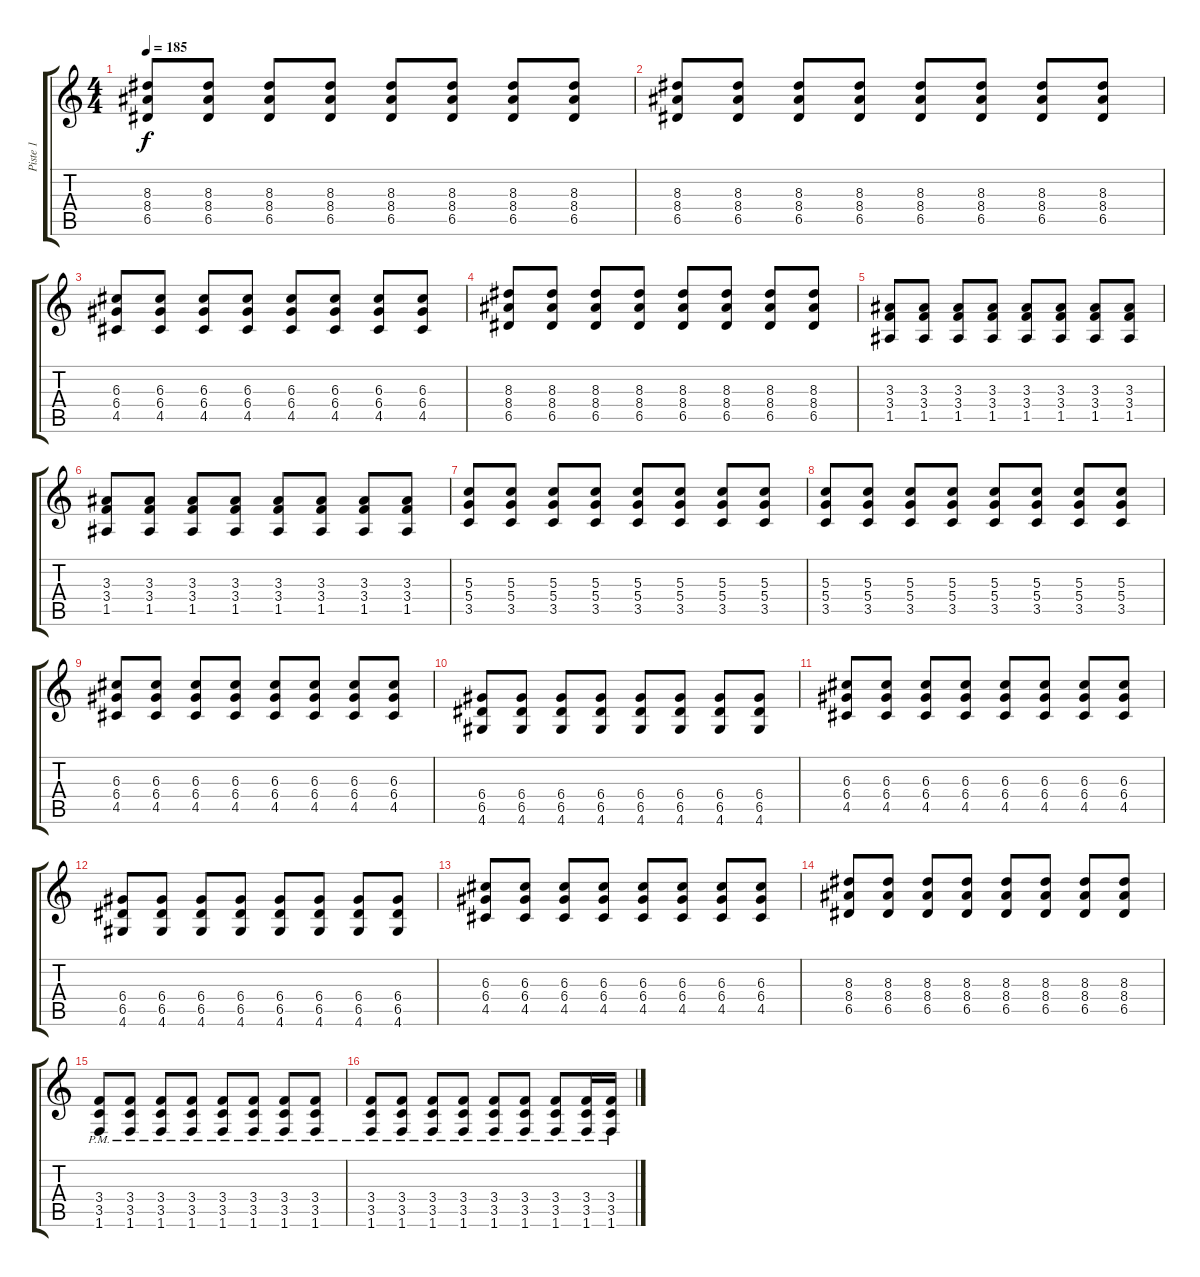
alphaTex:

\track ("Piste 1" "Piste 1") {instrument distortionguitar}
\staff {score tabs}
\tuning (E4 B3 G3 D3 A2 E2) {hide}
\ts (4 4)
\tempo 185
\clef g2
\ks c
(8.3 8.4 6.5).8{dy f} (8.3 8.4 6.5).8 (8.3 8.4 6.5).8 (8.3 8.4 6.5).8 (8.3 8.4 6.5).8 (8.3 8.4 6.5).8 (8.3 8.4 6.5).8 (8.3 8.4 6.5).8 |
(8.3 8.4 6.5).8 (8.3 8.4 6.5).8 (8.3 8.4 6.5).8 (8.3 8.4 6.5).8 (8.3 8.4 6.5).8 (8.3 8.4 6.5).8 (8.3 8.4 6.5).8 (8.3 8.4 6.5).8 |
(6.3 6.4 4.5).8 (6.3 6.4 4.5).8 (6.3 6.4 4.5).8 (6.3 6.4 4.5).8 (6.3 6.4 4.5).8 (6.3 6.4 4.5).8 (6.3 6.4 4.5).8 (6.3 6.4 4.5).8 |
(8.3 8.4 6.5).8 (8.3 8.4 6.5).8 (8.3 8.4 6.5).8 (8.3 8.4 6.5).8 (8.3 8.4 6.5).8 (8.3 8.4 6.5).8 (8.3 8.4 6.5).8 (8.3 8.4 6.5).8 |
(3.3 3.4 1.5).8 (3.3 3.4 1.5).8 (3.3 3.4 1.5).8 (3.3 3.4 1.5).8 (3.3 3.4 1.5).8 (3.3 3.4 1.5).8 (3.3 3.4 1.5).8 (3.3 3.4 1.5).8 |
(3.3 3.4 1.5).8 (3.3 3.4 1.5).8 (3.3 3.4 1.5).8 (3.3 3.4 1.5).8 (3.3 3.4 1.5).8 (3.3 3.4 1.5).8 (3.3 3.4 1.5).8 (3.3 3.4 1.5).8 |
(5.3 5.4 3.5).8 (5.3 5.4 3.5).8 (5.3 5.4 3.5).8 (5.3 5.4 3.5).8 (5.3 5.4 3.5).8 (5.3 5.4 3.5).8 (5.3 5.4 3.5).8 (5.3 5.4 3.5).8 |
(5.3 5.4 3.5).8 (5.3 5.4 3.5).8 (5.3 5.4 3.5).8 (5.3 5.4 3.5).8 (5.3 5.4 3.5).8 (5.3 5.4 3.5).8 (5.3 5.4 3.5).8 (5.3 5.4 3.5).8 |
(6.3 6.4 4.5).8 (6.3 6.4 4.5).8 (6.3 6.4 4.5).8 (6.3 6.4 4.5).8 (6.3 6.4 4.5).8 (6.3 6.4 4.5).8 (6.3 6.4 4.5).8 (6.3 6.4 4.5).8 |
(6.4 6.5 4.6).8 (6.4 6.5 4.6).8 (6.4 6.5 4.6).8 (6.4 6.5 4.6).8 (6.4 6.5 4.6).8 (6.4 6.5 4.6).8 (6.4 6.5 4.6).8 (6.4 6.5 4.6).8 |
(6.3 6.4 4.5).8 (6.3 6.4 4.5).8 (6.3 6.4 4.5).8 (6.3 6.4 4.5).8 (6.3 6.4 4.5).8 (6.3 6.4 4.5).8 (6.3 6.4 4.5).8 (6.3 6.4 4.5).8 |
(6.4 6.5 4.6).8 (6.4 6.5 4.6).8 (6.4 6.5 4.6).8 (6.4 6.5 4.6).8 (6.4 6.5 4.6).8 (6.4 6.5 4.6).8 (6.4 6.5 4.6).8 (6.4 6.5 4.6).8 |
(6.3 6.4 4.5).8 (6.3 6.4 4.5).8 (6.3 6.4 4.5).8 (6.3 6.4 4.5).8 (6.3 6.4 4.5).8 (6.3 6.4 4.5).8 (6.3 6.4 4.5).8 (6.3 6.4 4.5).8 |
(8.3 8.4 6.5).8 (8.3 8.4 6.5).8 (8.3 8.4 6.5).8 (8.3 8.4 6.5).8 (8.3 8.4 6.5).8 (8.3 8.4 6.5).8 (8.3 8.4 6.5).8 (8.3 8.4 6.5).8 |
(3.4{pm} 3.5{pm} 1.6).8 (3.4{pm} 3.5{pm} 1.6).8 (3.4{pm} 3.5{pm} 1.6).8 (3.4{pm} 3.5{pm} 1.6).8 (3.4{pm} 3.5{pm} 1.6).8 (3.4{pm} 3.5{pm} 1.6).8 (3.4{pm} 3.5{pm} 1.6).8 (3.4{pm} 3.5{pm} 1.6).8 |
(3.4{pm} 3.5{pm} 1.6).8 (3.4{pm} 3.5{pm} 1.6).8 (3.4{pm} 3.5{pm} 1.6).8 (3.4{pm} 3.5{pm} 1.6).8 (3.4{pm} 3.5{pm} 1.6).8 (3.4{pm} 3.5{pm} 1.6).8 (3.4{pm} 3.5{pm} 1.6).8 (3.4{pm} 3.5{pm} 1.6).16 (3.4{pm} 3.5{pm} 1.6).16
